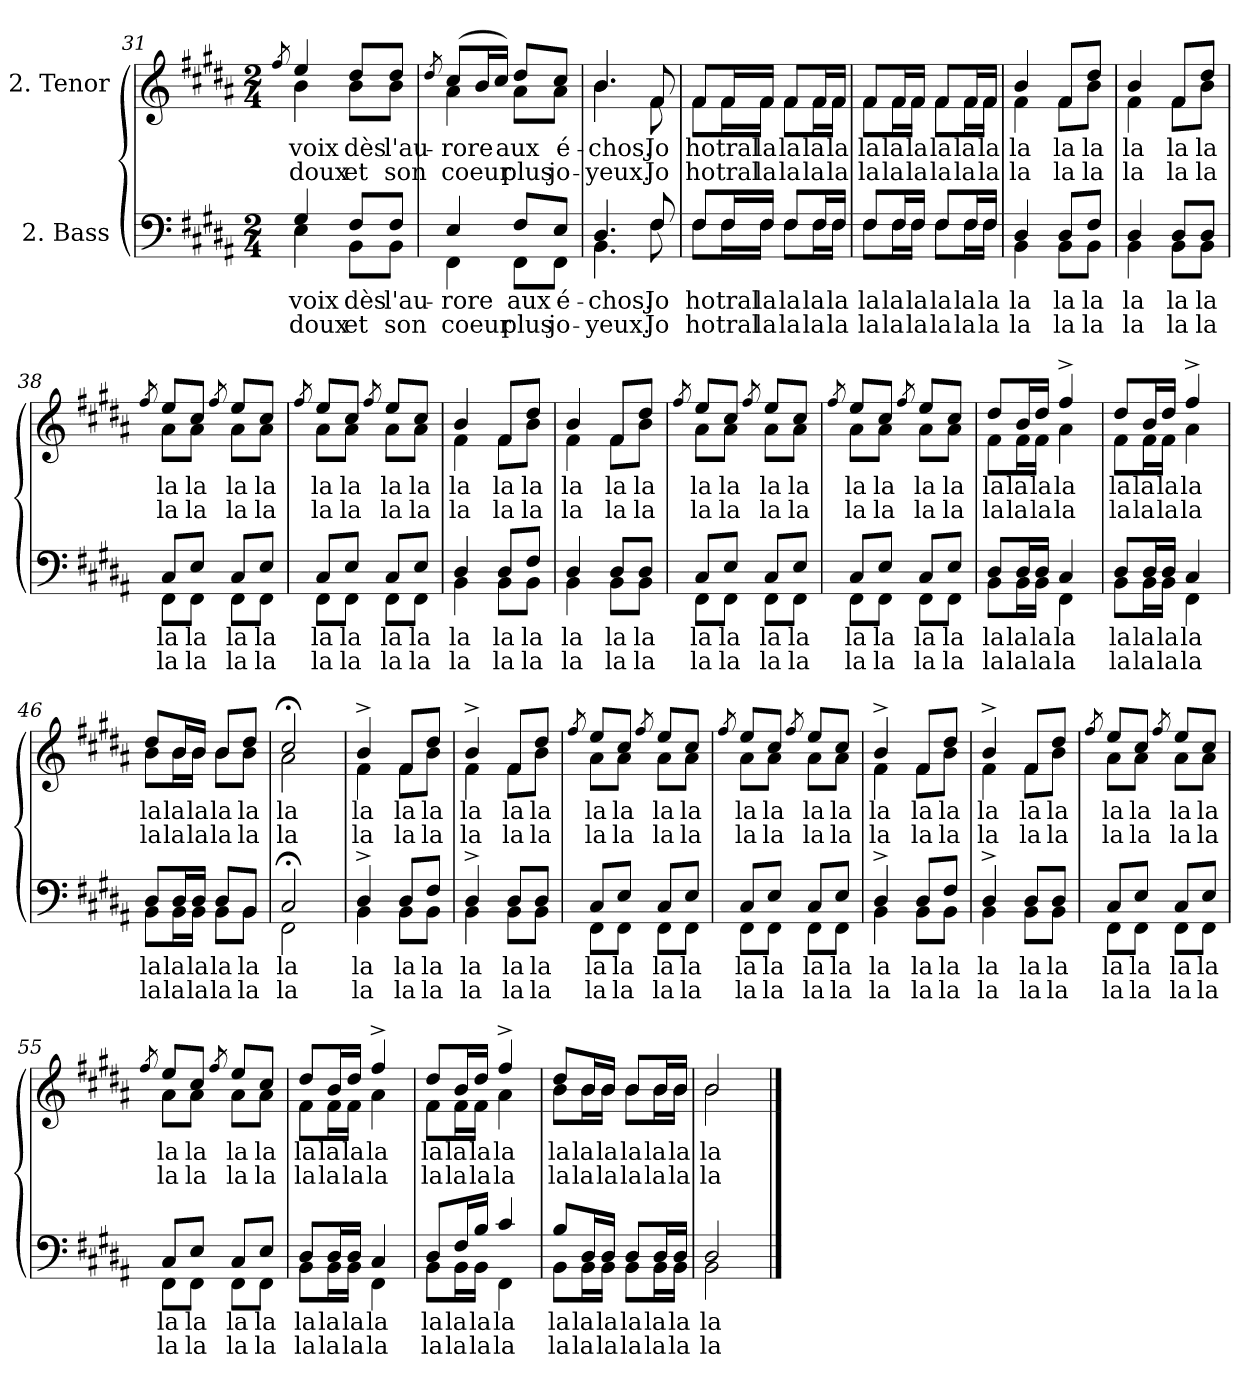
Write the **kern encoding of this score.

**kern	**text	**text	**kern	**text	**text
*part2	*part2	*part2	*part1	*part1	*part1
*staff2	*staff2	*staff2	*staff1	*staff1	*staff1
*I"2. Bass	*	*	*I"2. Tenor	*	*
*clefF4	*	*	*clefG2	*	*
*k[f#c#g#d#a#]	*	*	*k[f#c#g#d#a#]	*	*
*B:	*	*	*B:	*	*
*M2/4	*	*	*M2/4	*	*
=31	=31	=31	=31	=31	=31
.	.	.	8qff#/	.	.
!	!LO:LY:b	!LO:LY:b	!	!LO:LY:b	!LO:LY:b
*^	*	*	*^	*	*
4G#/	4E\	voix	doux	4ee/	4b\	voix	doux
!	!	!LO:LY:b	!LO:LY:b	!	!	!LO:LY:b	!LO:LY:b
8F#/L	8BB\L	dès	et	8dd#/L	8b\L	dès	et
!	!	!LO:LY:b	!LO:LY:b	!	!	!LO:LY:b	!LO:LY:b
8F#/J	8BB\J	l'au-	son	8dd#/J	8b\J	l'au-	son
=32	=32	=32	=32	=32	=32	=32	=32
.	.	.	.	8qdd#/	.	.	.
!	!	!LO:LY:b	!LO:LY:b	!	!	!LO:LY:b	!LO:LY:b
4E/	4FF#\	-rore	coeur	(<8cc#/L	4a#\	-rore	coeur
.	.	.	.	16b/L	.	.	.
.	.	.	.	16cc#/JJ)	.	.	.
!	!	!LO:LY:b	!LO:LY:b	!	!	!LO:LY:b	!LO:LY:b
8F#/L	8FF#\L	aux	plus	8dd#/L	8a#\L	aux	plus
!	!	!LO:LY:b	!LO:LY:b	!	!	!LO:LY:b	!LO:LY:b
8E/J	8FF#\J	é-	jo-	8cc#/J	8a#\J	é-	jo-
=33	=33	=33	=33	=33	=33	=33	=33
!	!	!LO:LY:b	!LO:LY:b	!	!	!LO:LY:b	!LO:LY:b
4.D#/	4.BB\	-chos.	-yeux.	4.b/	4.b\	-chos.	-yeux.
!	!	!LO:LY:b	!LO:LY:b	!	!	!LO:LY:b	!LO:LY:b
8F#/	8F#\	Jo	Jo	8f#/	8f#\	Jo	Jo
=34	=34	=34	=34	=34	=34	=34	=34
!	!	!LO:LY:b	!LO:LY:b	!	!	!LO:LY:b	!LO:LY:b
8F#/L	8F#\L	ho	ho	8f#/L	8f#\L	ho	ho
!	!	!LO:LY:b	!LO:LY:b	!	!	!LO:LY:b	!LO:LY:b
16F#/L	16F#\L	tral	tral	16f#/L	16f#\L	tral	tral
!	!	!LO:LY:b	!LO:LY:b	!	!	!LO:LY:b	!LO:LY:b
16F#/JJ	16F#\JJ	la	la	16f#/JJ	16f#\JJ	la	la
!	!	!LO:LY:b	!LO:LY:b	!	!	!LO:LY:b	!LO:LY:b
8F#/L	8F#\L	la	la	8f#/L	8f#\L	la	la
!	!	!LO:LY:b	!LO:LY:b	!	!	!LO:LY:b	!LO:LY:b
16F#/L	16F#\L	la	la	16f#/L	16f#\L	la	la
!	!	!LO:LY:b	!LO:LY:b	!	!	!LO:LY:b	!LO:LY:b
16F#/JJ	16F#\JJ	la	la	16f#/JJ	16f#\JJ	la	la
=35	=35	=35	=35	=35	=35	=35	=35
!	!	!LO:LY:b	!LO:LY:b	!	!	!LO:LY:b	!LO:LY:b
8F#/L	8F#\L	la	la	8f#/L	8f#\L	la	la
!	!	!LO:LY:b	!LO:LY:b	!	!	!LO:LY:b	!LO:LY:b
16F#/L	16F#\L	la	la	16f#/L	16f#\L	la	la
!	!	!LO:LY:b	!LO:LY:b	!	!	!LO:LY:b	!LO:LY:b
16F#/JJ	16F#\JJ	la	la	16f#/JJ	16f#\JJ	la	la
!	!	!LO:LY:b	!LO:LY:b	!	!	!LO:LY:b	!LO:LY:b
8F#/L	8F#\L	la	la	8f#/L	8f#\L	la	la
!	!	!LO:LY:b	!LO:LY:b	!	!	!LO:LY:b	!LO:LY:b
16F#/L	16F#\L	la	la	16f#/L	16f#\L	la	la
!	!	!LO:LY:b	!LO:LY:b	!	!	!LO:LY:b	!LO:LY:b
16F#/JJ	16F#\JJ	la	la	16f#/JJ	16f#\JJ	la	la
!!LO:LB:g=z	!!
=36	=36	=36	=36	=36	=36	=36	=36
!	!	!LO:LY:b	!LO:LY:b	!	!	!LO:LY:b	!LO:LY:b
4D#/	4BB\	la	la	4b/	4f#\	la	la
!	!	!LO:LY:b	!LO:LY:b	!	!	!LO:LY:b	!LO:LY:b
8D#/L	8BB\L	la	la	8f#/L	8f#\L	la	la
!	!	!LO:LY:b	!LO:LY:b	!	!	!LO:LY:b	!LO:LY:b
8F#/J	8BB\J	la	la	8dd#/J	8b\J	la	la
=37	=37	=37	=37	=37	=37	=37	=37
!	!	!LO:LY:b	!LO:LY:b	!	!	!LO:LY:b	!LO:LY:b
4D#/	4BB\	la	la	4b/	4f#\	la	la
!	!	!LO:LY:b	!LO:LY:b	!	!	!LO:LY:b	!LO:LY:b
8D#/L	8BB\L	la	la	8f#/L	8f#\L	la	la
!	!	!LO:LY:b	!LO:LY:b	!	!	!LO:LY:b	!LO:LY:b
8D#/J	8BB\J	la	la	8dd#/J	8b\J	la	la
=38	=38	=38	=38	=38	=38	=38	=38
.	.	.	.	8qff#/	.	.	.
!	!	!LO:LY:b	!LO:LY:b	!	!	!LO:LY:b	!LO:LY:b
8C#/L	8FF#\L	la	la	8ee/L	8a#\L	la	la
!	!	!LO:LY:b	!LO:LY:b	!	!	!LO:LY:b	!LO:LY:b
8E/J	8FF#\J	la	la	8cc#/J	8a#\J	la	la
.	.	.	.	8qff#/	.	.	.
!	!	!LO:LY:b	!LO:LY:b	!	!	!LO:LY:b	!LO:LY:b
8C#/L	8FF#\L	la	la	8ee/L	8a#\L	la	la
!	!	!LO:LY:b	!LO:LY:b	!	!	!LO:LY:b	!LO:LY:b
8E/J	8FF#\J	la	la	8cc#/J	8a#\J	la	la
=39	=39	=39	=39	=39	=39	=39	=39
.	.	.	.	8qff#/	.	.	.
!	!	!LO:LY:b	!LO:LY:b	!	!	!LO:LY:b	!LO:LY:b
8C#/L	8FF#\L	la	la	8ee/L	8a#\L	la	la
!	!	!LO:LY:b	!LO:LY:b	!	!	!LO:LY:b	!LO:LY:b
8E/J	8FF#\J	la	la	8cc#/J	8a#\J	la	la
.	.	.	.	8qff#/	.	.	.
!	!	!LO:LY:b	!LO:LY:b	!	!	!LO:LY:b	!LO:LY:b
8C#/L	8FF#\L	la	la	8ee/L	8a#\L	la	la
!	!	!LO:LY:b	!LO:LY:b	!	!	!LO:LY:b	!LO:LY:b
8E/J	8FF#\J	la	la	8cc#/J	8a#\J	la	la
=40	=40	=40	=40	=40	=40	=40	=40
!	!	!LO:LY:b	!LO:LY:b	!	!	!LO:LY:b	!LO:LY:b
4D#/	4BB\	la	la	4b/	4f#\	la	la
!	!	!LO:LY:b	!LO:LY:b	!	!	!LO:LY:b	!LO:LY:b
8D#/L	8BB\L	la	la	8f#/L	8f#\L	la	la
!	!	!LO:LY:b	!LO:LY:b	!	!	!LO:LY:b	!LO:LY:b
8F#/J	8BB\J	la	la	8dd#/J	8b\J	la	la
=41	=41	=41	=41	=41	=41	=41	=41
!	!	!LO:LY:b	!LO:LY:b	!	!	!LO:LY:b	!LO:LY:b
4D#/	4BB\	la	la	4b/	4f#\	la	la
!	!	!LO:LY:b	!LO:LY:b	!	!	!LO:LY:b	!LO:LY:b
8D#/L	8BB\L	la	la	8f#/L	8f#\L	la	la
!	!	!LO:LY:b	!LO:LY:b	!	!	!LO:LY:b	!LO:LY:b
8D#/J	8BB\J	la	la	8dd#/J	8b\J	la	la
=42	=42	=42	=42	=42	=42	=42	=42
.	.	.	.	8qff#/	.	.	.
!	!	!LO:LY:b	!LO:LY:b	!	!	!LO:LY:b	!LO:LY:b
8C#/L	8FF#\L	la	la	8ee/L	8a#\L	la	la
!	!	!LO:LY:b	!LO:LY:b	!	!	!LO:LY:b	!LO:LY:b
8E/J	8FF#\J	la	la	8cc#/J	8a#\J	la	la
.	.	.	.	8qff#/	.	.	.
!	!	!LO:LY:b	!LO:LY:b	!	!	!LO:LY:b	!LO:LY:b
8C#/L	8FF#\L	la	la	8ee/L	8a#\L	la	la
!	!	!LO:LY:b	!LO:LY:b	!	!	!LO:LY:b	!LO:LY:b
8E/J	8FF#\J	la	la	8cc#/J	8a#\J	la	la
=43	=43	=43	=43	=43	=43	=43	=43
.	.	.	.	8qff#/	.	.	.
!	!	!LO:LY:b	!LO:LY:b	!	!	!LO:LY:b	!LO:LY:b
8C#/L	8FF#\L	la	la	8ee/L	8a#\L	la	la
!	!	!LO:LY:b	!LO:LY:b	!	!	!LO:LY:b	!LO:LY:b
8E/J	8FF#\J	la	la	8cc#/J	8a#\J	la	la
.	.	.	.	8qff#/	.	.	.
!	!	!LO:LY:b	!LO:LY:b	!	!	!LO:LY:b	!LO:LY:b
8C#/L	8FF#\L	la	la	8ee/L	8a#\L	la	la
!	!	!LO:LY:b	!LO:LY:b	!	!	!LO:LY:b	!LO:LY:b
8E/J	8FF#\J	la	la	8cc#/J	8a#\J	la	la
=44	=44	=44	=44	=44	=44	=44	=44
!	!	!LO:LY:b	!LO:LY:b	!	!	!LO:LY:b	!LO:LY:b
8D#/L	8BB\L	la	la	8dd#/L	8f#\L	la	la
!	!	!LO:LY:b	!LO:LY:b	!	!	!LO:LY:b	!LO:LY:b
16D#/L	16BB\L	la	la	16b/L	16f#\L	la	la
!	!	!LO:LY:b	!LO:LY:b	!	!	!LO:LY:b	!LO:LY:b
16D#/JJ	16BB\JJ	la	la	16dd#/JJ	16f#\JJ	la	la
!	!	!LO:LY:b	!LO:LY:b	!	!	!LO:LY:b	!LO:LY:b
4C#/	4FF#\	la	la	4ff#^/	4a#\	la	la
!!LO:LB:g=z	!!
=45	=45	=45	=45	=45	=45	=45	=45
!	!	!LO:LY:b	!LO:LY:b	!	!	!LO:LY:b	!LO:LY:b
8D#/L	8BB\L	la	la	8dd#/L	8f#\L	la	la
!	!	!LO:LY:b	!LO:LY:b	!	!	!LO:LY:b	!LO:LY:b
16D#/L	16BB\L	la	la	16b/L	16f#\L	la	la
!	!	!LO:LY:b	!LO:LY:b	!	!	!LO:LY:b	!LO:LY:b
16D#/JJ	16BB\JJ	la	la	16dd#/JJ	16f#\JJ	la	la
!	!	!LO:LY:b	!LO:LY:b	!	!	!LO:LY:b	!LO:LY:b
4C#/	4FF#\	la	la	4ff#^/	4a#\	la	la
=46	=46	=46	=46	=46	=46	=46	=46
!	!	!LO:LY:b	!LO:LY:b	!	!	!LO:LY:b	!LO:LY:b
8D#/L	8BB\L	la	la	8dd#/L	8b\L	la	la
!	!	!LO:LY:b	!LO:LY:b	!	!	!LO:LY:b	!LO:LY:b
16D#/L	16BB\L	la	la	16b/L	16b\L	la	la
!	!	!LO:LY:b	!LO:LY:b	!	!	!LO:LY:b	!LO:LY:b
16D#/JJ	16BB\JJ	la	la	16b/JJ	16b\JJ	la	la
!	!	!LO:LY:b	!LO:LY:b	!	!	!LO:LY:b	!LO:LY:b
8D#/L	8BB\L	la	la	8b/L	8b\L	la	la
!	!	!LO:LY:b	!LO:LY:b	!	!	!LO:LY:b	!LO:LY:b
8BB/J	8BB\J	la	la	8dd#/J	8b\J	la	la
=47	=47	=47	=47	=47	=47	=47	=47
!	!	!LO:LY:b	!LO:LY:b	!	!	!LO:LY:b	!LO:LY:b
2C#;</	2FF#\	la	la	2cc#;</	2a#\	la	la
=48	=48	=48	=48	=48	=48	=48	=48
!	!	!LO:LY:b	!LO:LY:b	!	!	!LO:LY:b	!LO:LY:b
4D#^/	4BB\	la	la	4b^/	4f#\	la	la
!	!	!LO:LY:b	!LO:LY:b	!	!	!LO:LY:b	!LO:LY:b
8D#/L	8BB\L	la	la	8f#/L	8f#\L	la	la
!	!	!LO:LY:b	!LO:LY:b	!	!	!LO:LY:b	!LO:LY:b
8F#/J	8BB\J	la	la	8dd#/J	8b\J	la	la
=49	=49	=49	=49	=49	=49	=49	=49
!	!	!LO:LY:b	!LO:LY:b	!	!	!LO:LY:b	!LO:LY:b
4D#^/	4BB\	la	la	4b^/	4f#\	la	la
!	!	!LO:LY:b	!LO:LY:b	!	!	!LO:LY:b	!LO:LY:b
8D#/L	8BB\L	la	la	8f#/L	8f#\L	la	la
!	!	!LO:LY:b	!LO:LY:b	!	!	!LO:LY:b	!LO:LY:b
8D#/J	8BB\J	la	la	8dd#/J	8b\J	la	la
=50	=50	=50	=50	=50	=50	=50	=50
.	.	.	.	8qff#/	.	.	.
!	!	!LO:LY:b	!LO:LY:b	!	!	!LO:LY:b	!LO:LY:b
8C#/L	8FF#\L	la	la	8ee/L	8a#\L	la	la
!	!	!LO:LY:b	!LO:LY:b	!	!	!LO:LY:b	!LO:LY:b
8E/J	8FF#\J	la	la	8cc#/J	8a#\J	la	la
.	.	.	.	8qff#/	.	.	.
!	!	!LO:LY:b	!LO:LY:b	!	!	!LO:LY:b	!LO:LY:b
8C#/L	8FF#\L	la	la	8ee/L	8a#\L	la	la
!	!	!LO:LY:b	!LO:LY:b	!	!	!LO:LY:b	!LO:LY:b
8E/J	8FF#\J	la	la	8cc#/J	8a#\J	la	la
=51	=51	=51	=51	=51	=51	=51	=51
.	.	.	.	8qff#/	.	.	.
!	!	!LO:LY:b	!LO:LY:b	!	!	!LO:LY:b	!LO:LY:b
8C#/L	8FF#\L	la	la	8ee/L	8a#\L	la	la
!	!	!LO:LY:b	!LO:LY:b	!	!	!LO:LY:b	!LO:LY:b
8E/J	8FF#\J	la	la	8cc#/J	8a#\J	la	la
.	.	.	.	8qff#/	.	.	.
!	!	!LO:LY:b	!LO:LY:b	!	!	!LO:LY:b	!LO:LY:b
8C#/L	8FF#\L	la	la	8ee/L	8a#\L	la	la
!	!	!LO:LY:b	!LO:LY:b	!	!	!LO:LY:b	!LO:LY:b
8E/J	8FF#\J	la	la	8cc#/J	8a#\J	la	la
=52	=52	=52	=52	=52	=52	=52	=52
!	!	!LO:LY:b	!LO:LY:b	!	!	!LO:LY:b	!LO:LY:b
4D#^/	4BB\	la	la	4b^/	4f#\	la	la
!	!	!LO:LY:b	!LO:LY:b	!	!	!LO:LY:b	!LO:LY:b
8D#/L	8BB\L	la	la	8f#/L	8f#\L	la	la
!	!	!LO:LY:b	!LO:LY:b	!	!	!LO:LY:b	!LO:LY:b
8F#/J	8BB\J	la	la	8dd#/J	8b\J	la	la
=53	=53	=53	=53	=53	=53	=53	=53
!	!	!LO:LY:b	!LO:LY:b	!	!	!LO:LY:b	!LO:LY:b
4D#^/	4BB\	la	la	4b^/	4f#\	la	la
!	!	!LO:LY:b	!LO:LY:b	!	!	!LO:LY:b	!LO:LY:b
8D#/L	8BB\L	la	la	8f#/L	8f#\L	la	la
!	!	!LO:LY:b	!LO:LY:b	!	!	!LO:LY:b	!LO:LY:b
8D#/J	8BB\J	la	la	8dd#/J	8b\J	la	la
!!LO:LB:g=z	!!
=54	=54	=54	=54	=54	=54	=54	=54
.	.	.	.	8qff#/	.	.	.
!	!	!LO:LY:b	!LO:LY:b	!	!	!LO:LY:b	!LO:LY:b
8C#/L	8FF#\L	la	la	8ee/L	8a#\L	la	la
!	!	!LO:LY:b	!LO:LY:b	!	!	!LO:LY:b	!LO:LY:b
8E/J	8FF#\J	la	la	8cc#/J	8a#\J	la	la
.	.	.	.	8qff#/	.	.	.
!	!	!LO:LY:b	!LO:LY:b	!	!	!LO:LY:b	!LO:LY:b
8C#/L	8FF#\L	la	la	8ee/L	8a#\L	la	la
!	!	!LO:LY:b	!LO:LY:b	!	!	!LO:LY:b	!LO:LY:b
8E/J	8FF#\J	la	la	8cc#/J	8a#\J	la	la
=55	=55	=55	=55	=55	=55	=55	=55
.	.	.	.	8qff#/	.	.	.
!	!	!LO:LY:b	!LO:LY:b	!	!	!LO:LY:b	!LO:LY:b
8C#/L	8FF#\L	la	la	8ee/L	8a#\L	la	la
!	!	!LO:LY:b	!LO:LY:b	!	!	!LO:LY:b	!LO:LY:b
8E/J	8FF#\J	la	la	8cc#/J	8a#\J	la	la
.	.	.	.	8qff#/	.	.	.
!	!	!LO:LY:b	!LO:LY:b	!	!	!LO:LY:b	!LO:LY:b
8C#/L	8FF#\L	la	la	8ee/L	8a#\L	la	la
!	!	!LO:LY:b	!LO:LY:b	!	!	!LO:LY:b	!LO:LY:b
8E/J	8FF#\J	la	la	8cc#/J	8a#\J	la	la
=56	=56	=56	=56	=56	=56	=56	=56
!	!	!LO:LY:b	!LO:LY:b	!	!	!LO:LY:b	!LO:LY:b
8D#/L	8BB\L	la	la	8dd#/L	8f#\L	la	la
!	!	!LO:LY:b	!LO:LY:b	!	!	!LO:LY:b	!LO:LY:b
16D#/L	16BB\L	la	la	16b/L	16f#\L	la	la
!	!	!LO:LY:b	!LO:LY:b	!	!	!LO:LY:b	!LO:LY:b
16D#/JJ	16BB\JJ	la	la	16dd#/JJ	16f#\JJ	la	la
!	!	!LO:LY:b	!LO:LY:b	!	!	!LO:LY:b	!LO:LY:b
4C#/	4FF#\	la	la	4ff#^/	4a#\	la	la
=57	=57	=57	=57	=57	=57	=57	=57
!	!	!LO:LY:b	!LO:LY:b	!	!	!LO:LY:b	!LO:LY:b
8D#/L	8BB\L	la	la	8dd#/L	8f#\L	la	la
!	!	!LO:LY:b	!LO:LY:b	!	!	!LO:LY:b	!LO:LY:b
16F#/L	16BB\L	la	la	16b/L	16f#\L	la	la
!	!	!LO:LY:b	!LO:LY:b	!	!	!LO:LY:b	!LO:LY:b
16B/JJ	16BB\JJ	la	la	16dd#/JJ	16f#\JJ	la	la
!	!	!LO:LY:b	!LO:LY:b	!	!	!LO:LY:b	!LO:LY:b
4c#/	4FF#\	la	la	4ff#^/	4a#\	la	la
=58	=58	=58	=58	=58	=58	=58	=58
!	!	!LO:LY:b	!LO:LY:b	!	!	!LO:LY:b	!LO:LY:b
8B/L	8BB\L	la	la	8dd#/L	8b\L	la	la
!	!	!LO:LY:b	!LO:LY:b	!	!	!LO:LY:b	!LO:LY:b
16D#/L	16BB\L	la	la	16b/L	16b\L	la	la
!	!	!LO:LY:b	!LO:LY:b	!	!	!LO:LY:b	!LO:LY:b
16D#/JJ	16BB\JJ	la	la	16b/JJ	16b\JJ	la	la
!	!	!LO:LY:b	!LO:LY:b	!	!	!LO:LY:b	!LO:LY:b
8D#/L	8BB\L	la	la	8b/L	8b\L	la	la
!	!	!LO:LY:b	!LO:LY:b	!	!	!LO:LY:b	!LO:LY:b
16D#/L	16BB\L	la	la	16b/L	16b\L	la	la
!	!	!LO:LY:b	!LO:LY:b	!	!	!LO:LY:b	!LO:LY:b
16D#/JJ	16BB\JJ	la	la	16b/JJ	16b\JJ	la	la
=59	=59	=59	=59	=59	=59	=59	=59
!	!	!LO:LY:b	!LO:LY:b	!	!	!LO:LY:b	!LO:LY:b
2D#/	2BB\	la	la	2b/	2b\	la	la
*v	*v	*	*	*	*	*	*
*	*	*	*v	*v	*	*
==	==	==	==	==	==
*-	*-	*-	*-	*-	*-
